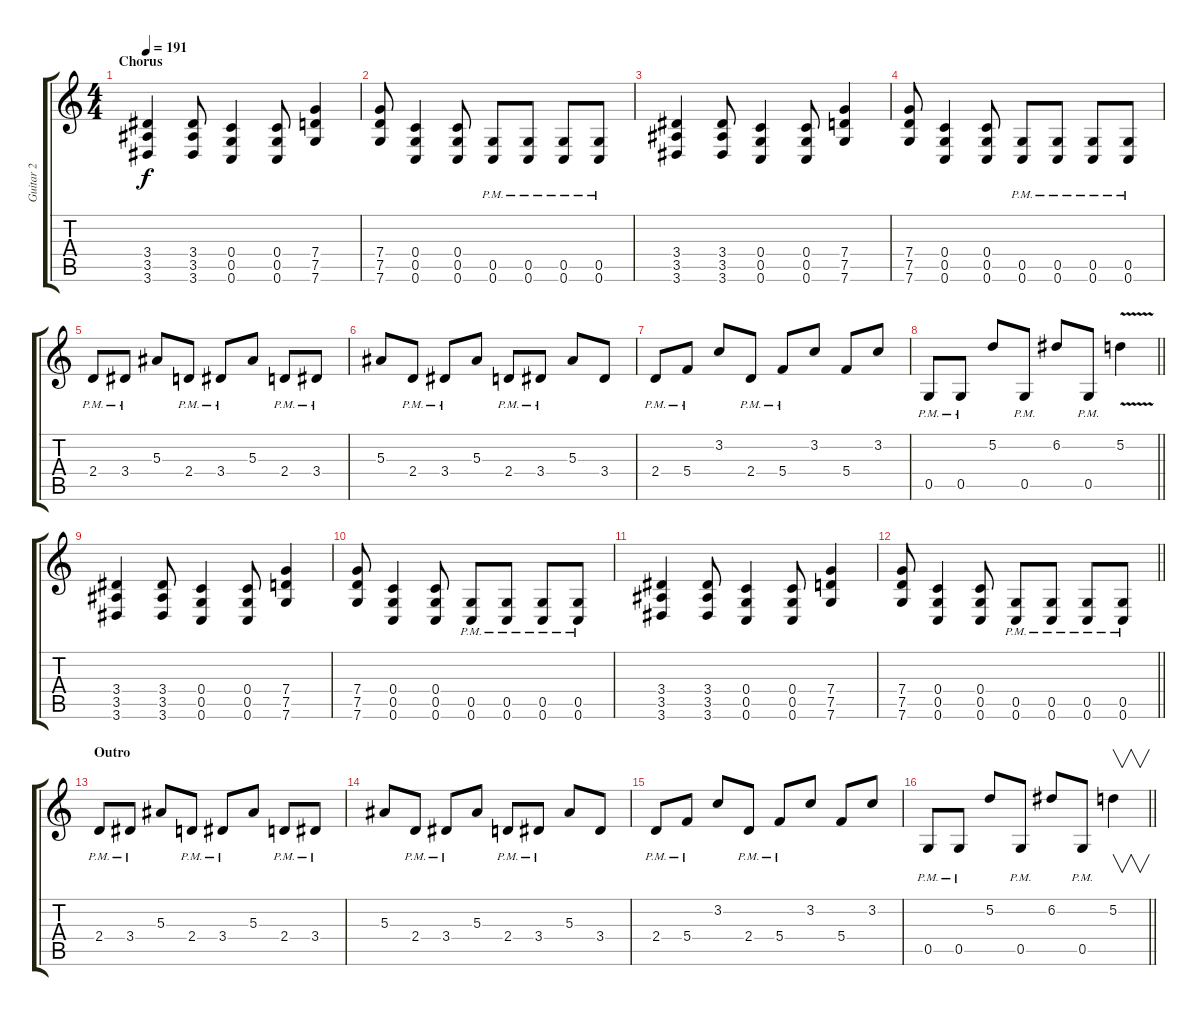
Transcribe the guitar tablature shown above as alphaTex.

\track ("Guitar 2" "Guitar 2") {instrument distortionguitar}
\staff {score tabs}
\tuning (D4 A3 F3 C3 G2 C2) {hide}
\ts (4 4)
\section ("" "Chorus")
\tempo 191
\clef g2
\ks c
(3.4 3.5 3.6).4{dy f} (3.4 3.5 3.6).8 (0.4 0.5 0.6).4 (0.4 0.5 0.6).8 (7.4 7.5 7.6).4 |
(7.4 7.5 7.6).8 (0.4 0.5 0.6).4 (0.4 0.5 0.6).8 (0.5{pm} 0.6{pm}).8 (0.5{pm} 0.6{pm}).8 (0.5{pm} 0.6{pm}).8 (0.5{pm} 0.6{pm}).8 |
(3.4 3.5 3.6).4 (3.4 3.5 3.6).8 (0.4 0.5 0.6).4 (0.4 0.5 0.6).8 (7.4 7.5 7.6).4 |
(7.4 7.5 7.6).8 (0.4 0.5 0.6).4 (0.4 0.5 0.6).8 (0.5{pm} 0.6{pm}).8 (0.5{pm} 0.6{pm}).8 (0.5{pm} 0.6{pm}).8 (0.5{pm} 0.6{pm}).8 |
2.4{pm}.8 3.4{pm}.8 5.3.8 2.4{pm}.8 3.4{pm}.8 5.3.8 2.4{pm}.8 3.4{pm}.8 |
5.3.8 2.4{pm}.8 3.4{pm}.8 5.3.8 2.4{pm}.8 3.4{pm}.8 5.3.8 3.4.8 |
2.4{pm}.8 5.4{pm}.8 3.2.8 2.4{pm}.8 5.4{pm}.8 3.2.8 5.4.8 3.2.8 |
\barLineRight lightlight
0.5{pm}.8 0.5{pm}.8 5.2.8 0.5{pm}.8 6.2.8 0.5{pm}.8 5.2{v}.4 |
(3.4 3.5 3.6).4 (3.4 3.5 3.6).8 (0.4 0.5 0.6).4 (0.4 0.5 0.6).8 (7.4 7.5 7.6).4 |
(7.4 7.5 7.6).8 (0.4 0.5 0.6).4 (0.4 0.5 0.6).8 (0.5{pm} 0.6{pm}).8 (0.5{pm} 0.6{pm}).8 (0.5{pm} 0.6{pm}).8 (0.5{pm} 0.6{pm}).8 |
(3.4 3.5 3.6).4 (3.4 3.5 3.6).8 (0.4 0.5 0.6).4 (0.4 0.5 0.6).8 (7.4 7.5 7.6).4 |
\barLineRight lightlight
(7.4 7.5 7.6).8 (0.4 0.5 0.6).4 (0.4 0.5 0.6).8 (0.5{pm} 0.6{pm}).8 (0.5{pm} 0.6{pm}).8 (0.5{pm} 0.6{pm}).8 (0.5{pm} 0.6{pm}).8 |
\section ("" "Outro")
2.4{pm}.8 3.4{pm}.8 5.3.8 2.4{pm}.8 3.4{pm}.8 5.3.8 2.4{pm}.8 3.4{pm}.8 |
5.3.8 2.4{pm}.8 3.4{pm}.8 5.3.8 2.4{pm}.8 3.4{pm}.8 5.3.8 3.4.8 |
2.4{pm}.8 5.4{pm}.8 3.2.8 2.4{pm}.8 5.4{pm}.8 3.2.8 5.4.8 3.2.8 |
\barLineRight lightlight
0.5{pm}.8 0.5{pm}.8 5.2.8 0.5{pm}.8 6.2.8 0.5{pm}.8 5.2.4{v}
